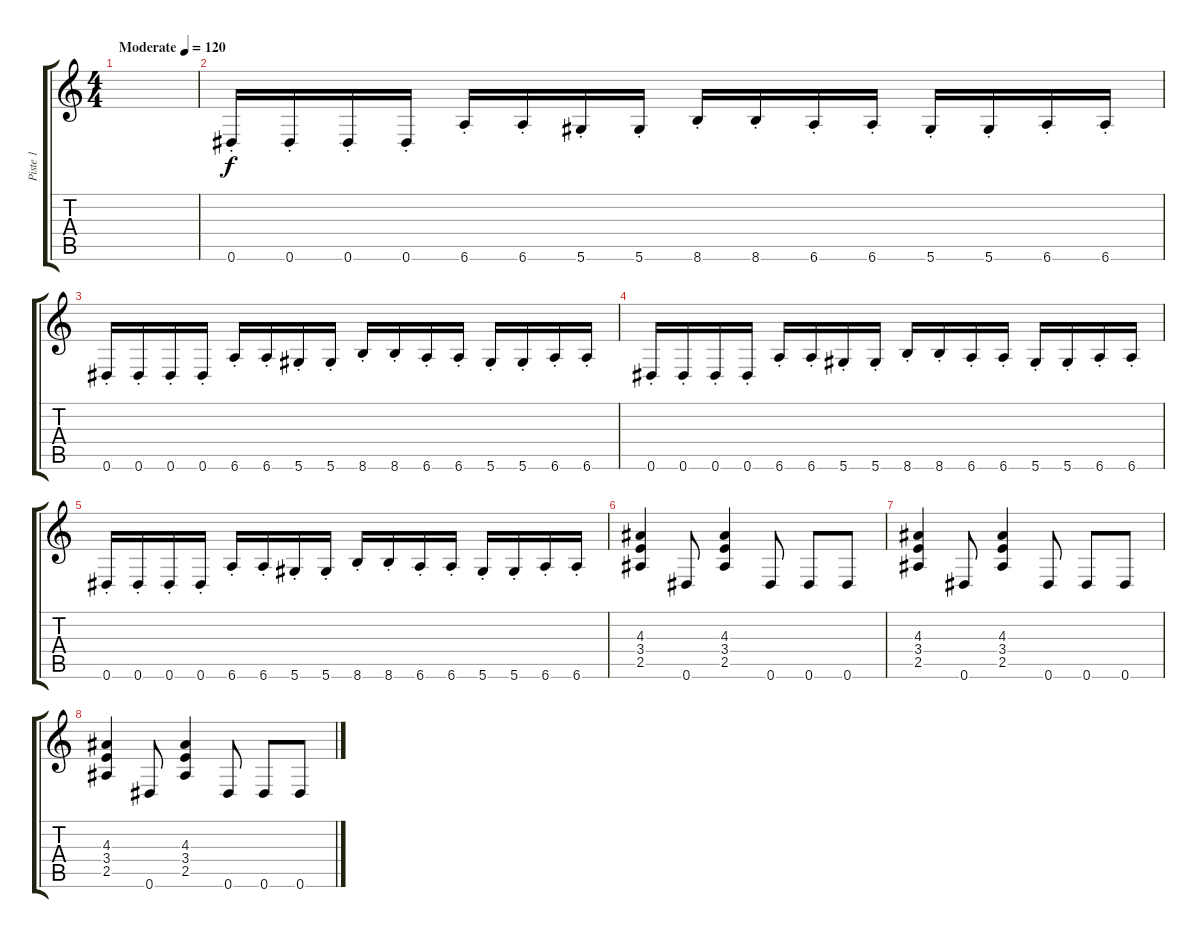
\track ("Piste 1" "Piste 1") {instrument distortionguitar}
\staff {score tabs}
\tuning (Eb4 Bb3 Gb3 Db3 Ab2 Eb2) {hide}
\ts (4 4)
\tempo (120 "Moderate")
\clef g2
\ks c
|
0.6{st}.16 0.6{st}.16 0.6{st}.16 0.6{st}.16 6.6{st}.16 6.6{st}.16 5.6{st}.16 5.6{st}.16 8.6{st}.16 8.6{st}.16 6.6{st}.16 6.6{st}.16 5.6{st}.16 5.6{st}.16 6.6{st}.16 6.6{st}.16 |
0.6{st}.16 0.6{st}.16 0.6{st}.16 0.6{st}.16 6.6{st}.16 6.6{st}.16 5.6{st}.16 5.6{st}.16 8.6{st}.16 8.6{st}.16 6.6{st}.16 6.6{st}.16 5.6{st}.16 5.6{st}.16 6.6{st}.16 6.6{st}.16 |
0.6{st}.16 0.6{st}.16 0.6{st}.16 0.6{st}.16 6.6{st}.16 6.6{st}.16 5.6{st}.16 5.6{st}.16 8.6{st}.16 8.6{st}.16 6.6{st}.16 6.6{st}.16 5.6{st}.16 5.6{st}.16 6.6{st}.16 6.6{st}.16 |
0.6{st}.16 0.6{st}.16 0.6{st}.16 0.6{st}.16 6.6{st}.16 6.6{st}.16 5.6{st}.16 5.6{st}.16 8.6{st}.16 8.6{st}.16 6.6{st}.16 6.6{st}.16 5.6{st}.16 5.6{st}.16 6.6{st}.16 6.6{st}.16 |
(4.3 3.4 2.5).4 0.6.8 (4.3 3.4 2.5).4 0.6.8 0.6.8 0.6.8 |
(4.3 3.4 2.5).4 0.6.8 (4.3 3.4 2.5).4 0.6.8 0.6.8 0.6.8 |
(4.3 3.4 2.5).4 0.6.8 (4.3 3.4 2.5).4 0.6.8 0.6.8 0.6.8
